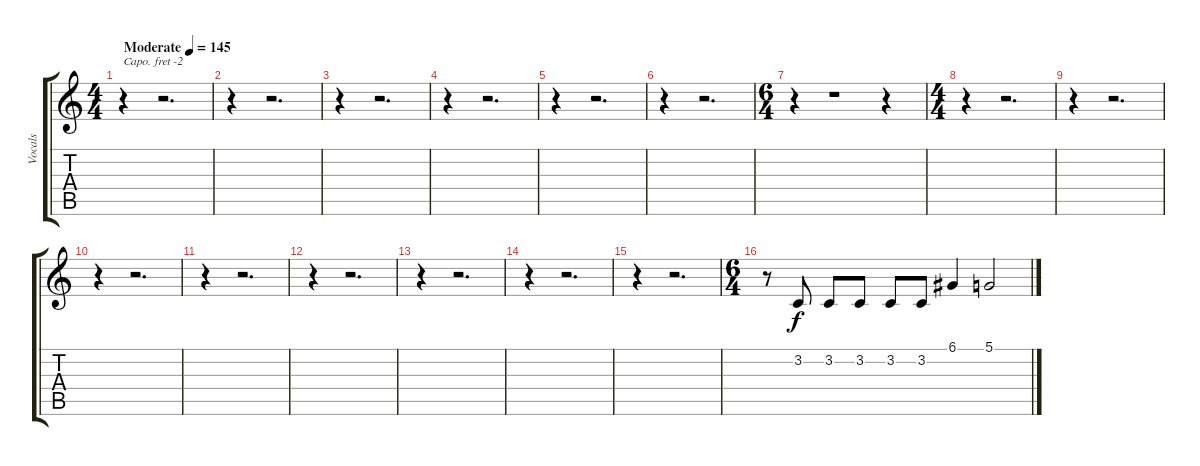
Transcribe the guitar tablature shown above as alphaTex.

\track ("Vocals" "Vocals") {instrument trumpet}
\staff {score tabs}
\capo -2
\tuning (E4 B3 G3 D3 A2 D2) {hide}
\ts (4 4)
\tempo (145 "Moderate")
\clef g2
\ks c
r.4{dy f instrument trumpet} r.2{d} |
r.4 r.2{d} |
r.4 r.2{d} |
r.4 r.2{d} |
r.4 r.2{d} |
r.4 r.2{d} |
\ts (6 4)
r.4 r.1 r.4 |
\ts (4 4)
r.4 r.2{d} |
r.4 r.2{d} |
r.4 r.2{d} |
r.4 r.2{d} |
r.4 r.2{d} |
r.4 r.2{d} |
r.4 r.2{d} |
r.4 r.2{d} |
\ts (6 4)
r.8 3.2.8 3.2.8 3.2.8 3.2.8 3.2.8 6.1.4 5.1.2
